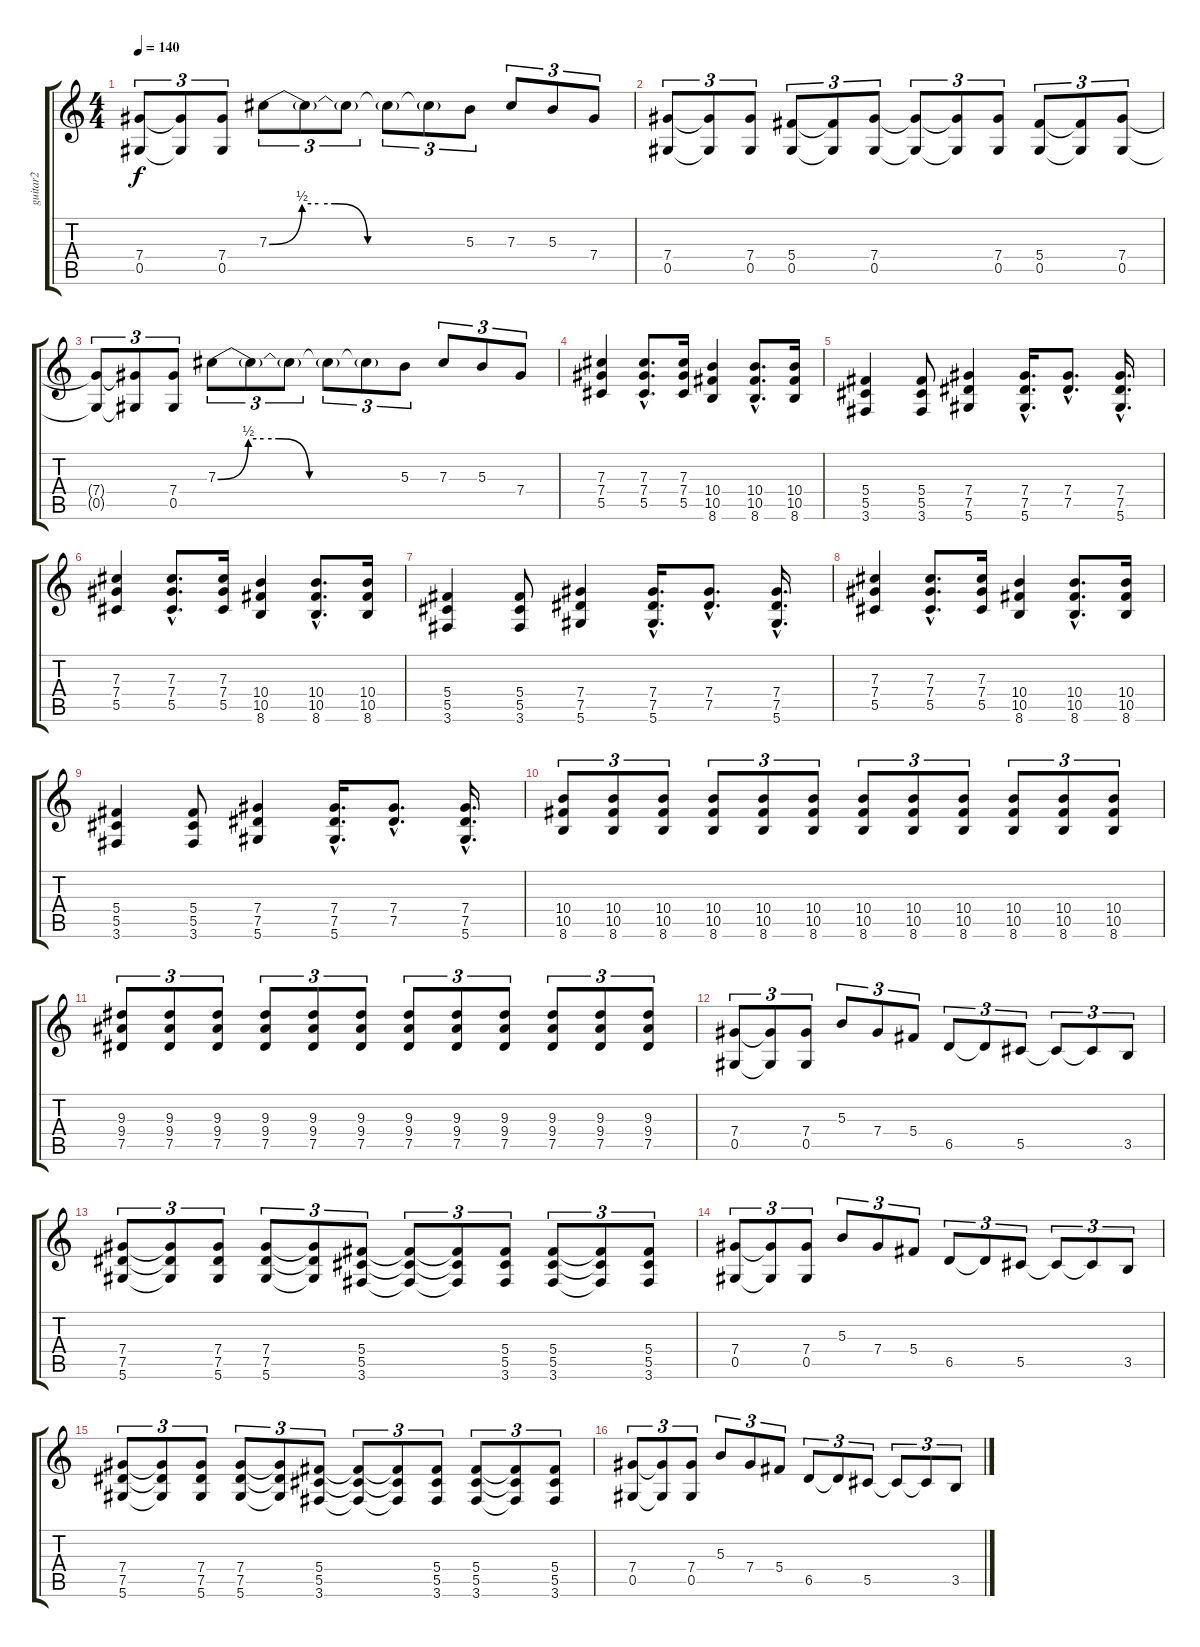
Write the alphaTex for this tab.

\track ("guitar2" "guitar2") {instrument distortionguitar}
\staff {score tabs}
\tuning (Eb4 Bb3 Gb3 Db3 Ab2 Eb2) {hide}
\ts (4 4)
\tempo 140
\clef g2
\ks c
(7.4{t} 0.5{t}).8{tu (3 2) dy f} (7.4{t} 0.5{t}).8{tu (3 2)} (7.4 0.5).8{tu (3 2)} 7.3{be (custom 0 0 10 2 15 2 20 2 30 0 35 0 45 0 60 0)}.8{tu (3 2)} 7.3{t}.8{tu (3 2)} 7.3{t}.8{tu (3 2)} 7.3{t}.8{tu (3 2)} 7.3{t}.8{tu (3 2)} 5.3.8{tu (3 2)} 7.3.8{tu (3 2)} 5.3.8{tu (3 2)} 7.4.8{tu (3 2)} |
(7.4 0.5).8{tu (3 2)} (7.4{t} 0.5{t}).8{tu (3 2)} (7.4 0.5).8{tu (3 2)} (5.4 0.5).8{tu (3 2)} (5.4{t} 0.5{t}).8{tu (3 2)} (7.4 0.5).8{tu (3 2)} (7.4{t} 0.5{t}).8{tu (3 2)} (7.4{t} 0.5{t}).8{tu (3 2)} (7.4 0.5).8{tu (3 2)} (5.4 0.5).8{tu (3 2)} (5.4{t} 0.5{t}).8{tu (3 2)} (7.4 0.5).8{tu (3 2)} |
(7.4{t} 0.5{t}).8{tu (3 2)} (7.4{t} 0.5{t}).8{tu (3 2)} (7.4 0.5).8{tu (3 2)} 7.3{be (custom 0 0 10 2 15 2 20 2 30 0 35 0 45 0 60 0)}.8{tu (3 2)} 7.3{t}.8{tu (3 2)} 7.3{t}.8{tu (3 2)} 7.3{t}.8{tu (3 2)} 7.3{t}.8{tu (3 2)} 5.3.8{tu (3 2)} 7.3.8{tu (3 2)} 5.3.8{tu (3 2)} 7.4.8{tu (3 2)} |
(7.3 7.4 5.5).4 (7.3{hac} 7.4{hac} 5.5{hac}).8{d} (7.3 7.4 5.5).16 (10.4 10.5 8.6).4 (10.4{hac} 10.5{hac} 8.6{hac}).8{d} (10.4 10.5 8.6).16 |
(5.4 5.5 3.6).4 (5.4 5.5 3.6).8 (7.4 7.5 5.6).4 (7.4{hac} 7.5{hac} 5.6{hac}).16{d} (7.4{hac} 7.5{hac}).8{d} (7.4{hac} 7.5{hac} 5.6{hac}).16{d} |
(7.3 7.4 5.5).4 (7.3{hac} 7.4{hac} 5.5{hac}).8{d} (7.3 7.4 5.5).16 (10.4 10.5 8.6).4 (10.4{hac} 10.5{hac} 8.6{hac}).8{d} (10.4 10.5 8.6).16 |
(5.4 5.5 3.6).4 (5.4 5.5 3.6).8 (7.4 7.5 5.6).4 (7.4{hac} 7.5{hac} 5.6{hac}).16{d} (7.4{hac} 7.5{hac}).8{d} (7.4{hac} 7.5{hac} 5.6{hac}).16{d} |
(7.3 7.4 5.5).4 (7.3{hac} 7.4{hac} 5.5{hac}).8{d} (7.3 7.4 5.5).16 (10.4 10.5 8.6).4 (10.4{hac} 10.5{hac} 8.6{hac}).8{d} (10.4 10.5 8.6).16 |
(5.4 5.5 3.6).4 (5.4 5.5 3.6).8 (7.4 7.5 5.6).4 (7.4{hac} 7.5{hac} 5.6{hac}).16{d} (7.4{hac} 7.5{hac}).8{d} (7.4{hac} 7.5{hac} 5.6{hac}).16{d} |
(10.4 10.5 8.6).8{tu (3 2)} (10.4 10.5 8.6).8{tu (3 2)} (10.4 10.5 8.6).8{tu (3 2)} (10.4 10.5 8.6).8{tu (3 2)} (10.4 10.5 8.6).8{tu (3 2)} (10.4 10.5 8.6).8{tu (3 2)} (10.4 10.5 8.6).8{tu (3 2)} (10.4 10.5 8.6).8{tu (3 2)} (10.4 10.5 8.6).8{tu (3 2)} (10.4 10.5 8.6).8{tu (3 2)} (10.4 10.5 8.6).8{tu (3 2)} (10.4 10.5 8.6).8{tu (3 2)} |
(9.3 9.4 7.5).8{tu (3 2)} (9.3 9.4 7.5).8{tu (3 2)} (9.3 9.4 7.5).8{tu (3 2)} (9.3 9.4 7.5).8{tu (3 2)} (9.3 9.4 7.5).8{tu (3 2)} (9.3 9.4 7.5).8{tu (3 2)} (9.3 9.4 7.5).8{tu (3 2)} (9.3 9.4 7.5).8{tu (3 2)} (9.3 9.4 7.5).8{tu (3 2)} (9.3 9.4 7.5).8{tu (3 2)} (9.3 9.4 7.5).8{tu (3 2)} (9.3 9.4 7.5).8{tu (3 2)} |
(7.4 0.5).8{tu (3 2)} (7.4{t} 0.5{t}).8{tu (3 2)} (7.4 0.5).8{tu (3 2)} 5.3.8{tu (3 2)} 7.4.8{tu (3 2)} 5.4.8{tu (3 2)} 6.5.8{tu (3 2)} 6.5{t}.8{tu (3 2)} 5.5.8{tu (3 2)} 5.5{t}.8{tu (3 2)} 5.5{t}.8{tu (3 2)} 3.5.8{tu (3 2)} |
(7.4 7.5 5.6).8{tu (3 2)} (7.4{t} 7.5{t} 5.6{t}).8{tu (3 2)} (7.4 7.5 5.6).8{tu (3 2)} (7.4 7.5 5.6).8{tu (3 2)} (7.4{t} 7.5{t} 5.6{t}).8{tu (3 2)} (5.4 5.5 3.6).8{tu (3 2)} (5.4{t} 5.5{t} 3.6{t}).8{tu (3 2)} (5.4{t} 5.5{t} 3.6{t}).8{tu (3 2)} (5.4 5.5 3.6).8{tu (3 2)} (5.4 5.5 3.6).8{tu (3 2)} (5.4{t} 5.5{t} 3.6{t}).8{tu (3 2)} (5.4 5.5 3.6).8{tu (3 2)} |
(7.4 0.5).8{tu (3 2)} (7.4{t} 0.5{t}).8{tu (3 2)} (7.4 0.5).8{tu (3 2)} 5.3.8{tu (3 2)} 7.4.8{tu (3 2)} 5.4.8{tu (3 2)} 6.5.8{tu (3 2)} 6.5{t}.8{tu (3 2)} 5.5.8{tu (3 2)} 5.5{t}.8{tu (3 2)} 5.5{t}.8{tu (3 2)} 3.5.8{tu (3 2)} |
(7.4 7.5 5.6).8{tu (3 2)} (7.4{t} 7.5{t} 5.6{t}).8{tu (3 2)} (7.4 7.5 5.6).8{tu (3 2)} (7.4 7.5 5.6).8{tu (3 2)} (7.4{t} 7.5{t} 5.6{t}).8{tu (3 2)} (5.4 5.5 3.6).8{tu (3 2)} (5.4{t} 5.5{t} 3.6{t}).8{tu (3 2)} (5.4{t} 5.5{t} 3.6{t}).8{tu (3 2)} (5.4 5.5 3.6).8{tu (3 2)} (5.4 5.5 3.6).8{tu (3 2)} (5.4{t} 5.5{t} 3.6{t}).8{tu (3 2)} (5.4 5.5 3.6).8{tu (3 2)} |
(7.4 0.5).8{tu (3 2)} (7.4{t} 0.5{t}).8{tu (3 2)} (7.4 0.5).8{tu (3 2)} 5.3.8{tu (3 2)} 7.4.8{tu (3 2)} 5.4.8{tu (3 2)} 6.5.8{tu (3 2)} 6.5{t}.8{tu (3 2)} 5.5.8{tu (3 2)} 5.5{t}.8{tu (3 2)} 5.5{t}.8{tu (3 2)} 3.5.8{tu (3 2)}
